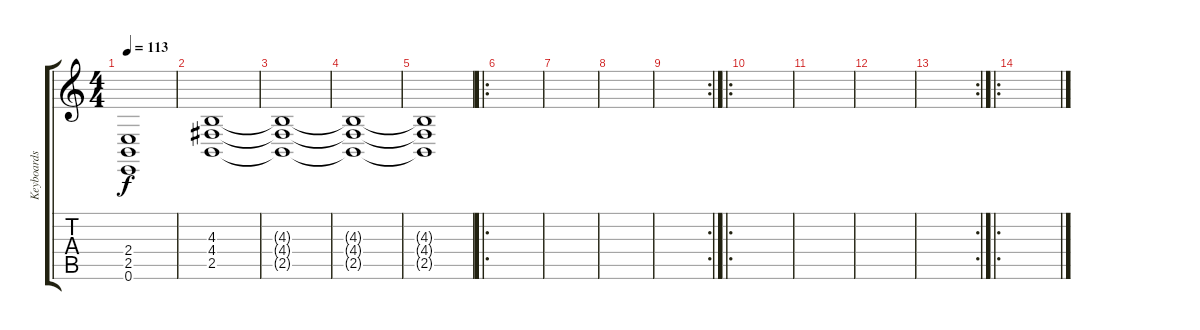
\track ("Keyboards" "Keyboards") {instrument lead2sawtooth}
\staff {score tabs}
\tuning (E4 B3 G3 D3 A2 E2) {hide}
\ts (4 4)
\tempo 113
\clef g2
\ks c
(2.4 2.5 0.6).1{dy f} |
(4.3 4.4 2.5).1 |
(4.3{t} 4.4{t} 2.5{t}).1 |
(4.3{t} 4.4{t} 2.5{t}).1 |
(4.3{t} 4.4{t} 2.5{t}).1{volume 16} |
\ro
|
|
|
\rc 2
|
\ro
|
|
|
\rc 2
|
\ro
